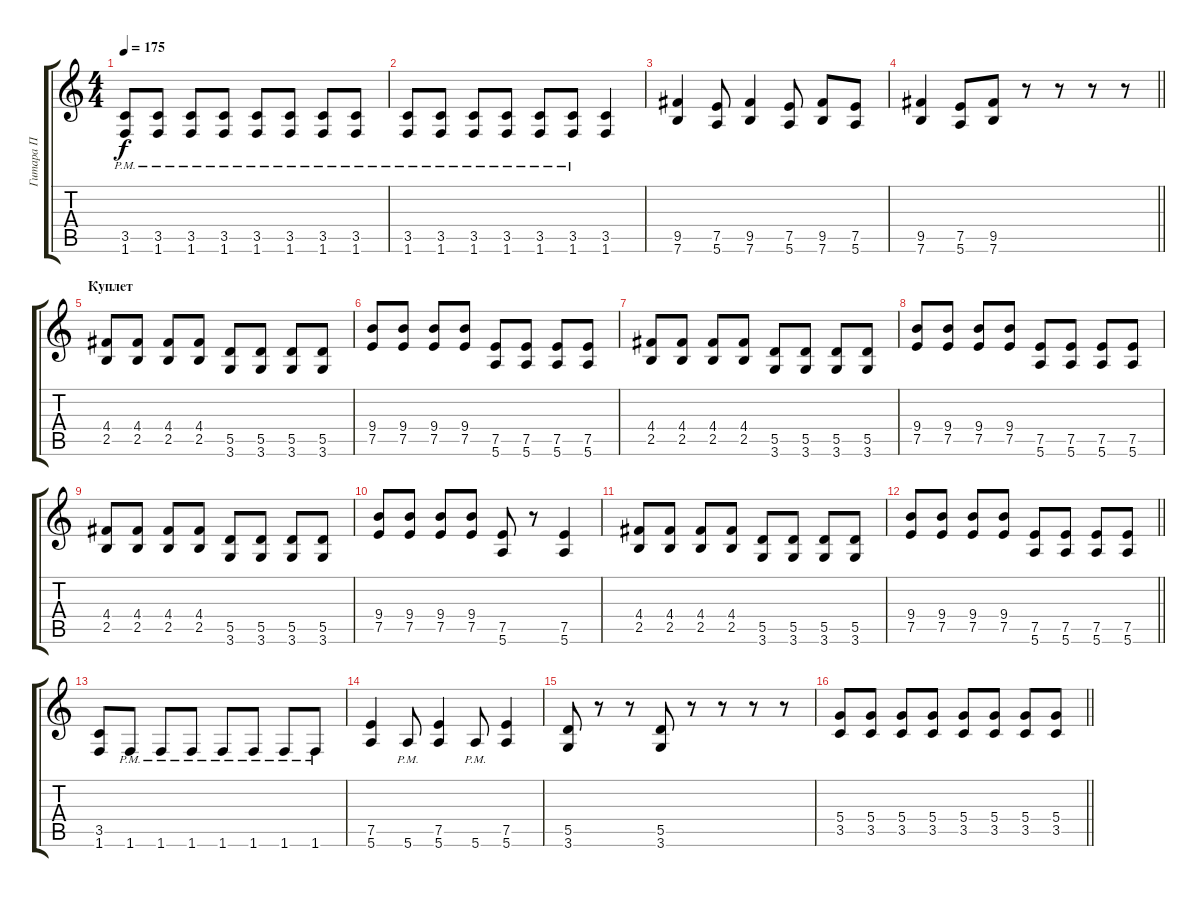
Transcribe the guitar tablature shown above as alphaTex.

\track ("Гитара П" "Гитара П") {instrument distortionguitar}
\staff {score tabs}
\tuning (E4 B3 G3 D3 A2 E2) {hide}
\ts (4 4)
\tempo 175
\clef g2
\ks c
(3.5{pm} 1.6{pm}).8{dy f} (3.5{pm} 1.6{pm}).8 (3.5{pm} 1.6{pm}).8 (3.5{pm} 1.6{pm}).8 (3.5{pm} 1.6{pm}).8 (3.5{pm} 1.6{pm}).8 (3.5{pm} 1.6{pm}).8 (3.5{pm} 1.6{pm}).8 |
(3.5{pm} 1.6{pm}).8 (3.5{pm} 1.6{pm}).8 (3.5{pm} 1.6{pm}).8 (3.5{pm} 1.6{pm}).8 (3.5{pm} 1.6{pm}).8 (3.5{pm} 1.6{pm}).8 (3.5 1.6).4 |
(9.5 7.6).4 (7.5 5.6).8 (9.5 7.6).4 (7.5 5.6).8 (9.5 7.6).8 (7.5 5.6).8 |
\barLineRight lightlight
(9.5 7.6).4 (7.5 5.6).8 (9.5 7.6).8 r.8 r.8 r.8 r.8 |
\section ("" "Куплет")
(4.4 2.5).8 (4.4 2.5).8 (4.4 2.5).8 (4.4 2.5).8 (5.5 3.6).8 (5.5 3.6).8 (5.5 3.6).8 (5.5 3.6).8 |
(9.4 7.5).8 (9.4 7.5).8 (9.4 7.5).8 (9.4 7.5).8 (7.5 5.6).8 (7.5 5.6).8 (7.5 5.6).8 (7.5 5.6).8 |
(4.4 2.5).8 (4.4 2.5).8 (4.4 2.5).8 (4.4 2.5).8 (5.5 3.6).8 (5.5 3.6).8 (5.5 3.6).8 (5.5 3.6).8 |
(9.4 7.5).8 (9.4 7.5).8 (9.4 7.5).8 (9.4 7.5).8 (7.5 5.6).8 (7.5 5.6).8 (7.5 5.6).8 (7.5 5.6).8 |
(4.4 2.5).8 (4.4 2.5).8 (4.4 2.5).8 (4.4 2.5).8 (5.5 3.6).8 (5.5 3.6).8 (5.5 3.6).8 (5.5 3.6).8 |
(9.4 7.5).8 (9.4 7.5).8 (9.4 7.5).8 (9.4 7.5).8 (7.5 5.6).8 r.8 (7.5 5.6).4 |
(4.4 2.5).8 (4.4 2.5).8 (4.4 2.5).8 (4.4 2.5).8 (5.5 3.6).8 (5.5 3.6).8 (5.5 3.6).8 (5.5 3.6).8 |
\barLineRight lightlight
(9.4 7.5).8 (9.4 7.5).8 (9.4 7.5).8 (9.4 7.5).8 (7.5 5.6).8 (7.5 5.6).8 (7.5 5.6).8 (7.5 5.6).8 |
\section ("" " ")
(3.5 1.6).8 1.6{pm}.8 1.6{pm}.8 1.6{pm}.8 1.6{pm}.8 1.6{pm}.8 1.6{pm}.8 1.6{pm}.8 |
(7.5 5.6).4 5.6{pm}.8 (7.5 5.6).4 5.6{pm}.8 (7.5 5.6).4 |
(5.5 3.6).8 r.8 r.8 (5.5 3.6).8 r.8 r.8 r.8 r.8 |
\barLineRight lightlight
(5.4 3.5).8 (5.4 3.5).8 (5.4 3.5).8 (5.4 3.5).8 (5.4 3.5).8 (5.4 3.5).8 (5.4 3.5).8 (5.4 3.5).8
